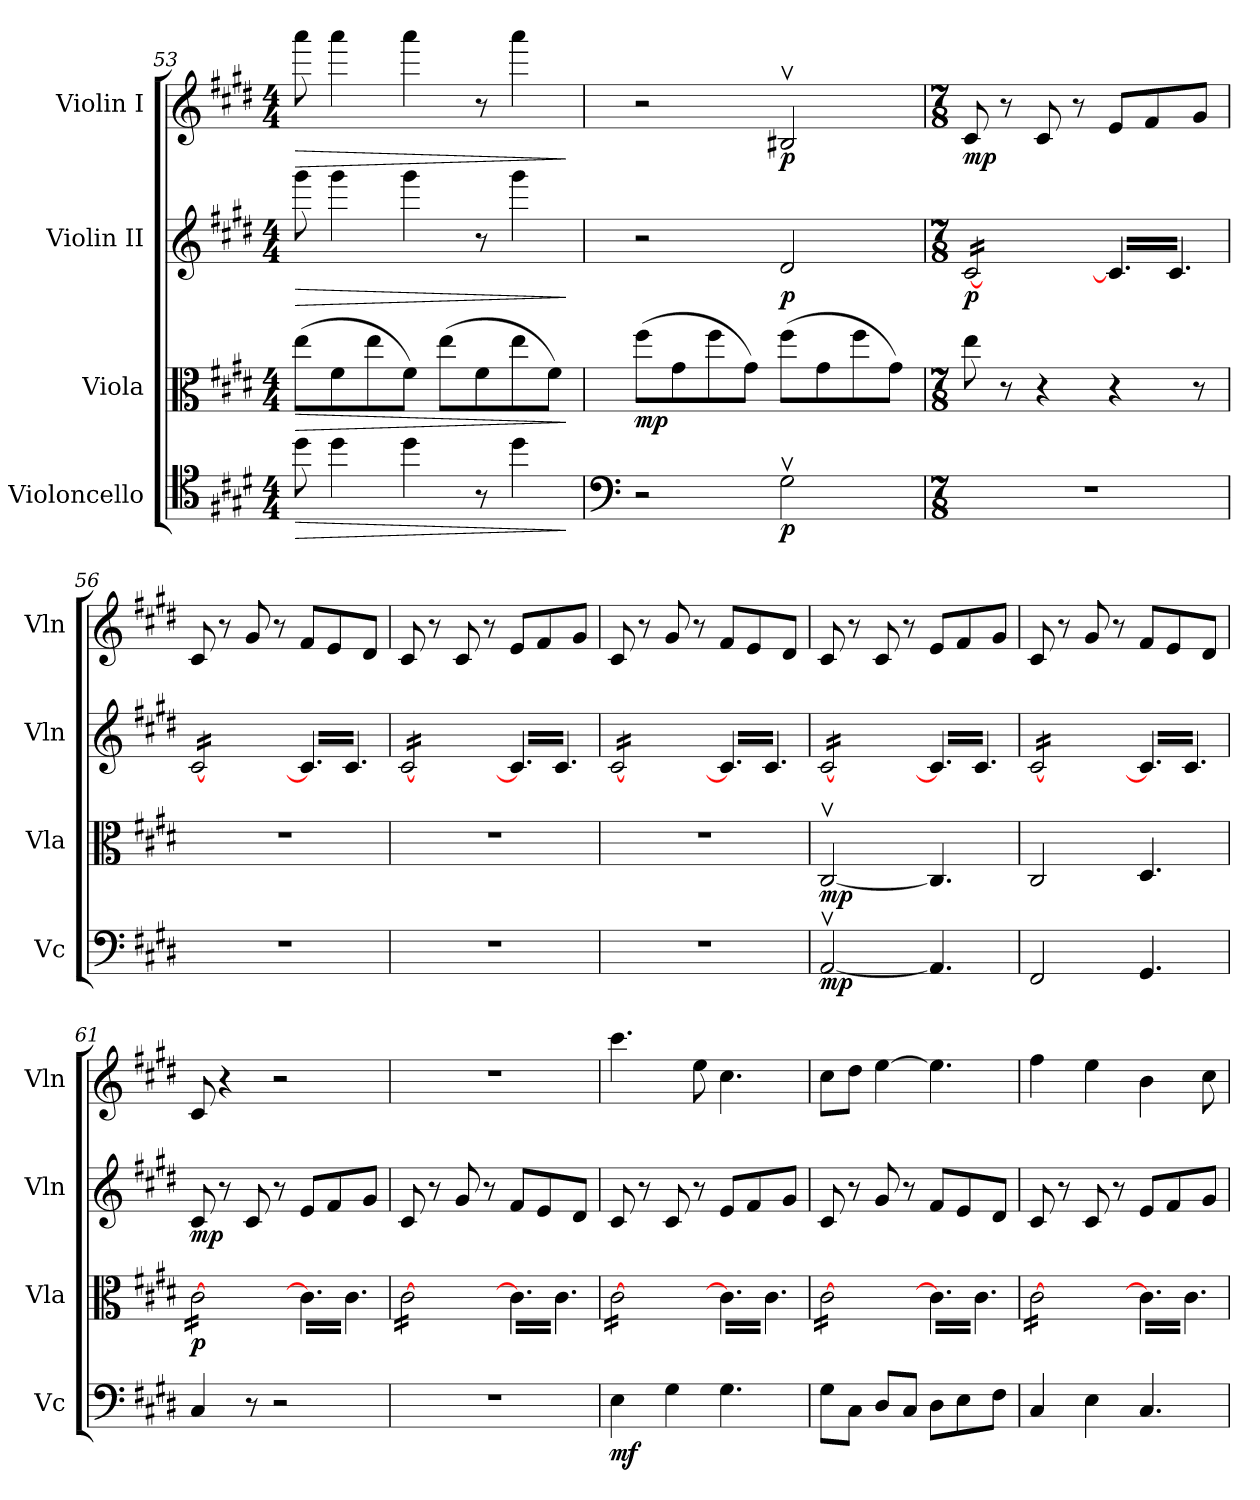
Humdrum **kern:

**kern	**dynam	**kern	**dynam	**kern	**dynam	**kern	**dynam
*part4	*part4	*part3	*part3	*part2	*part2	*part1	*part1
*staff4	*staff4	*staff3	*staff3	*staff2	*staff2	*staff1	*staff1
*I"Violoncello	*	*I"Viola	*	*I"Violin II	*	*I"Violin I	*
*I'Vc	*	*I'Vla	*	*I'Vln	*	*I'Vln	*
*clefC4	*	*clefC3	*	*clefG2	*	*clefG2	*
*k[f#c#g#d#]	*	*k[f#c#g#d#]	*	*k[f#c#g#d#]	*	*k[f#c#g#d#]	*
*M4/4	*	*M4/4	*	*M4/4	*	*M4/4	*
=53	=53	=53	=53	=53	=53	=53	=53
!	!LO:HP:b	!	!LO:HP:b	!	!LO:HP:b	!	!LO:HP:b
8dd#\	>	(>8ee\L	>	8ggg#\	>	8aaa\	>
4dd#\	.	8f#\	.	4ggg#\	.	4aaa\	.
.	.	8ee\	.	.	.	.	.
4dd#\	.	8f#\J)	.	4ggg#\	.	4aaa\	.
.	.	(>8ee\L	.	.	.	.	.
8r	.	8f#\	.	8r	.	8r	.
4dd#\	.	8ee\	.	4ggg#\	.	4aaa\	.
.	.	8f#\J)	.	.	.	.	.
.	]	.	]	.	]	.	]
=54	=54	=54	=54	=54	=54	=54	=54
*clefF4	*	*	*	*	*	*	*
*	*	*	*	*	*	*MM60	*
!	!	!	!LO:DY:b	!	!	!	!
*	*	*	*	*	*	*^	*
2r	.	(>8ff#\L	mp	2r	.	2r	2.ryy	.
.	.	8g#\	.	.	.	.	.	.
.	.	8ff#\	.	.	.	.	.	.
.	.	8g#\J)	.	.	.	.	.	.
!	!LO:DY:b	!	!	!	!LO:DY:b	!	!	!LO:DY:b
2G#v\	p	(>8ff#\L	.	2d#/	p	2B#Xv/	.	p
.	.	8g#\	.	.	.	.	.	.
*	*	*	*	*	*	*MM50	*	*
.	.	8ff#\	.	.	.	.	4ryy	.
.	.	8g#\J)	.	.	.	.	.	.
*	*	*	*	*	*	*v	*v	*
=55	=55	=55	=55	=55	=55	=55	=55
*M7/8	*	*M7/8	*	*M7/8	*	*M7/8	*
*	*	*	*	*	*	*MM120	*
*	*	*	*	*	*	*^	*
!	!	!	!	!	!LO:DY:b	!	!	!LO:DY:b
*	*	*	*	*	*	*v	*v	*
*	*	*	*	*tremolo	*	*	*
2..r	.	8ee\	.	[16c#/LL	p	8c#/	mp
.	.	.	.	16c#/	.	.	.
.	.	8r	.	16c#/	.	8r	.
.	.	.	.	16c#/	.	.	.
.	.	4r	.	16c#/	.	8c#/	.
.	.	.	.	16c#/	.	.	.
.	.	.	.	16c#/	.	8r	.
.	.	.	.	16c#/JJ	.	.	.
.	.	4r	.	16c#/]LL	.	8e/L	.
.	.	.	.	16c#/	.	.	.
.	.	.	.	16c#/	.	8f#/	.
.	.	.	.	16c#/	.	.	.
.	.	8r	.	16c#/	.	8g#/J	.
.	.	.	.	16c#/JJ	.	.	.
!!LO:LB:g=z
=56	=56	=56	=56	=56	=56	=56	=56
2..r	.	2..r	.	[16c#/LL	.	8c#/	.
.	.	.	.	16c#/	.	.	.
.	.	.	.	16c#/	.	8r	.
.	.	.	.	16c#/	.	.	.
.	.	.	.	16c#/	.	8g#/	.
.	.	.	.	16c#/	.	.	.
.	.	.	.	16c#/	.	8r	.
.	.	.	.	16c#/JJ	.	.	.
.	.	.	.	16c#/]LL	.	8f#/L	.
.	.	.	.	16c#/	.	.	.
.	.	.	.	16c#/	.	8e/	.
.	.	.	.	16c#/	.	.	.
.	.	.	.	16c#/	.	8d#/J	.
.	.	.	.	16c#/JJ	.	.	.
=57	=57	=57	=57	=57	=57	=57	=57
2..r	.	2..r	.	[16c#/LL	.	8c#/	.
.	.	.	.	16c#/	.	.	.
.	.	.	.	16c#/	.	8r	.
.	.	.	.	16c#/	.	.	.
.	.	.	.	16c#/	.	8c#/	.
.	.	.	.	16c#/	.	.	.
.	.	.	.	16c#/	.	8r	.
.	.	.	.	16c#/JJ	.	.	.
.	.	.	.	16c#/]LL	.	8e/L	.
.	.	.	.	16c#/	.	.	.
.	.	.	.	16c#/	.	8f#/	.
.	.	.	.	16c#/	.	.	.
.	.	.	.	16c#/	.	8g#/J	.
.	.	.	.	16c#/JJ	.	.	.
=58	=58	=58	=58	=58	=58	=58	=58
2..r	.	2..r	.	[16c#/LL	.	8c#/	.
.	.	.	.	16c#/	.	.	.
.	.	.	.	16c#/	.	8r	.
.	.	.	.	16c#/	.	.	.
.	.	.	.	16c#/	.	8g#/	.
.	.	.	.	16c#/	.	.	.
.	.	.	.	16c#/	.	8r	.
.	.	.	.	16c#/JJ	.	.	.
.	.	.	.	16c#/]LL	.	8f#/L	.
.	.	.	.	16c#/	.	.	.
.	.	.	.	16c#/	.	8e/	.
.	.	.	.	16c#/	.	.	.
.	.	.	.	16c#/	.	8d#/J	.
.	.	.	.	16c#/JJ	.	.	.
=59	=59	=59	=59	=59	=59	=59	=59
!	!LO:DY:b	!	!LO:DY:b	!	!	!	!
[2AAv/	mp	[2C#v/	mp	[16c#/LL	.	8c#/	.
.	.	.	.	16c#/	.	.	.
.	.	.	.	16c#/	.	8r	.
.	.	.	.	16c#/	.	.	.
.	.	.	.	16c#/	.	8c#/	.
.	.	.	.	16c#/	.	.	.
.	.	.	.	16c#/	.	8r	.
.	.	.	.	16c#/JJ	.	.	.
4.AA/]	.	4.C#/]	.	16c#/]LL	.	8e/L	.
.	.	.	.	16c#/	.	.	.
.	.	.	.	16c#/	.	8f#/	.
.	.	.	.	16c#/	.	.	.
.	.	.	.	16c#/	.	8g#/J	.
.	.	.	.	16c#/JJ	.	.	.
=60	=60	=60	=60	=60	=60	=60	=60
2FF#/	.	2C#/	.	[16c#/LL	.	8c#/	.
.	.	.	.	16c#/	.	.	.
.	.	.	.	16c#/	.	8r	.
.	.	.	.	16c#/	.	.	.
.	.	.	.	16c#/	.	8g#/	.
.	.	.	.	16c#/	.	.	.
.	.	.	.	16c#/	.	8r	.
.	.	.	.	16c#/JJ	.	.	.
4.GG#/	.	4.D#/	.	16c#/]LL	.	8f#/L	.
.	.	.	.	16c#/	.	.	.
.	.	.	.	16c#/	.	8e/	.
.	.	.	.	16c#/	.	.	.
.	.	.	.	16c#/	.	8d#/J	.
.	.	.	.	16c#/JJ	.	.	.
*	*	*	*	*Xtremolo	*	*	*
!!LO:PB:g=z
=61	=61	=61	=61	=61	=61	=61	=61
!	!	!	!LO:DY:b	!	!LO:DY:b	!	!
*	*	*tremolo	*	*	*	*	*
4C#/	.	[16c#\LL	p	8c#/	mp	8c#/	.
.	.	16c#\	.	.	.	.	.
.	.	16c#\	.	8r	.	4r	.
.	.	16c#\	.	.	.	.	.
8r	.	16c#\	.	8c#/	.	.	.
.	.	16c#\	.	.	.	.	.
2r	.	16c#\	.	8r	.	2r	.
.	.	16c#\JJ	.	.	.	.	.
.	.	16c#\]LL	.	8e/L	.	.	.
.	.	16c#\	.	.	.	.	.
.	.	16c#\	.	8f#/	.	.	.
.	.	16c#\	.	.	.	.	.
.	.	16c#\	.	8g#/J	.	.	.
.	.	16c#\JJ	.	.	.	.	.
=62	=62	=62	=62	=62	=62	=62	=62
2..r	.	[16c#\LL	.	8c#/	.	2..r	.
.	.	16c#\	.	.	.	.	.
.	.	16c#\	.	8r	.	.	.
.	.	16c#\	.	.	.	.	.
.	.	16c#\	.	8g#/	.	.	.
.	.	16c#\	.	.	.	.	.
.	.	16c#\	.	8r	.	.	.
.	.	16c#\JJ	.	.	.	.	.
.	.	16c#\]LL	.	8f#/L	.	.	.
.	.	16c#\	.	.	.	.	.
.	.	16c#\	.	8e/	.	.	.
.	.	16c#\	.	.	.	.	.
.	.	16c#\	.	8d#/J	.	.	.
.	.	16c#\JJ	.	.	.	.	.
=63	=63	=63	=63	=63	=63	=63	=63
!	!LO:DY:b	!	!	!	!	!	!
4E\	mf	[16c#\LL	.	8c#/	.	4.ccc#\	.
.	.	16c#\	.	.	.	.	.
.	.	16c#\	.	8r	.	.	.
.	.	16c#\	.	.	.	.	.
4G#\	.	16c#\	.	8c#/	.	.	.
.	.	16c#\	.	.	.	.	.
.	.	16c#\	.	8r	.	8ee\	.
.	.	16c#\JJ	.	.	.	.	.
4.G#\	.	16c#\]LL	.	8e/L	.	4.cc#\	.
.	.	16c#\	.	.	.	.	.
.	.	16c#\	.	8f#/	.	.	.
.	.	16c#\	.	.	.	.	.
.	.	16c#\	.	8g#/J	.	.	.
.	.	16c#\JJ	.	.	.	.	.
=64	=64	=64	=64	=64	=64	=64	=64
8G#\L	.	[16c#\LL	.	8c#/	.	8cc#\L	.
.	.	16c#\	.	.	.	.	.
8C#\J	.	16c#\	.	8r	.	8dd#\J	.
.	.	16c#\	.	.	.	.	.
8D#/L	.	16c#\	.	8g#/	.	[4ee\	.
.	.	16c#\	.	.	.	.	.
8C#/J	.	16c#\	.	8r	.	.	.
.	.	16c#\JJ	.	.	.	.	.
8D#\L	.	16c#\]LL	.	8f#/L	.	4.ee\]	.
.	.	16c#\	.	.	.	.	.
8E\	.	16c#\	.	8e/	.	.	.
.	.	16c#\	.	.	.	.	.
8F#\J	.	16c#\	.	8d#/J	.	.	.
.	.	16c#\JJ	.	.	.	.	.
=65	=65	=65	=65	=65	=65	=65	=65
4C#/	.	[16c#\LL	.	8c#/	.	4ff#\	.
.	.	16c#\	.	.	.	.	.
.	.	16c#\	.	8r	.	.	.
.	.	16c#\	.	.	.	.	.
4E\	.	16c#\	.	8c#/	.	4ee\	.
.	.	16c#\	.	.	.	.	.
.	.	16c#\	.	8r	.	.	.
.	.	16c#\JJ	.	.	.	.	.
4.C#/	.	16c#\]LL	.	8e/L	.	4b\	.
.	.	16c#\	.	.	.	.	.
.	.	16c#\	.	8f#/	.	.	.
.	.	16c#\	.	.	.	.	.
.	.	16c#\	.	8g#/J	.	8cc#\	.
.	.	16c#\JJ	.	.	.	.	.
*	*	*Xtremolo	*	*	*	*	*
=	=	=	=	=	=	=	=
*-	*-	*-	*-	*-	*-	*-	*-
